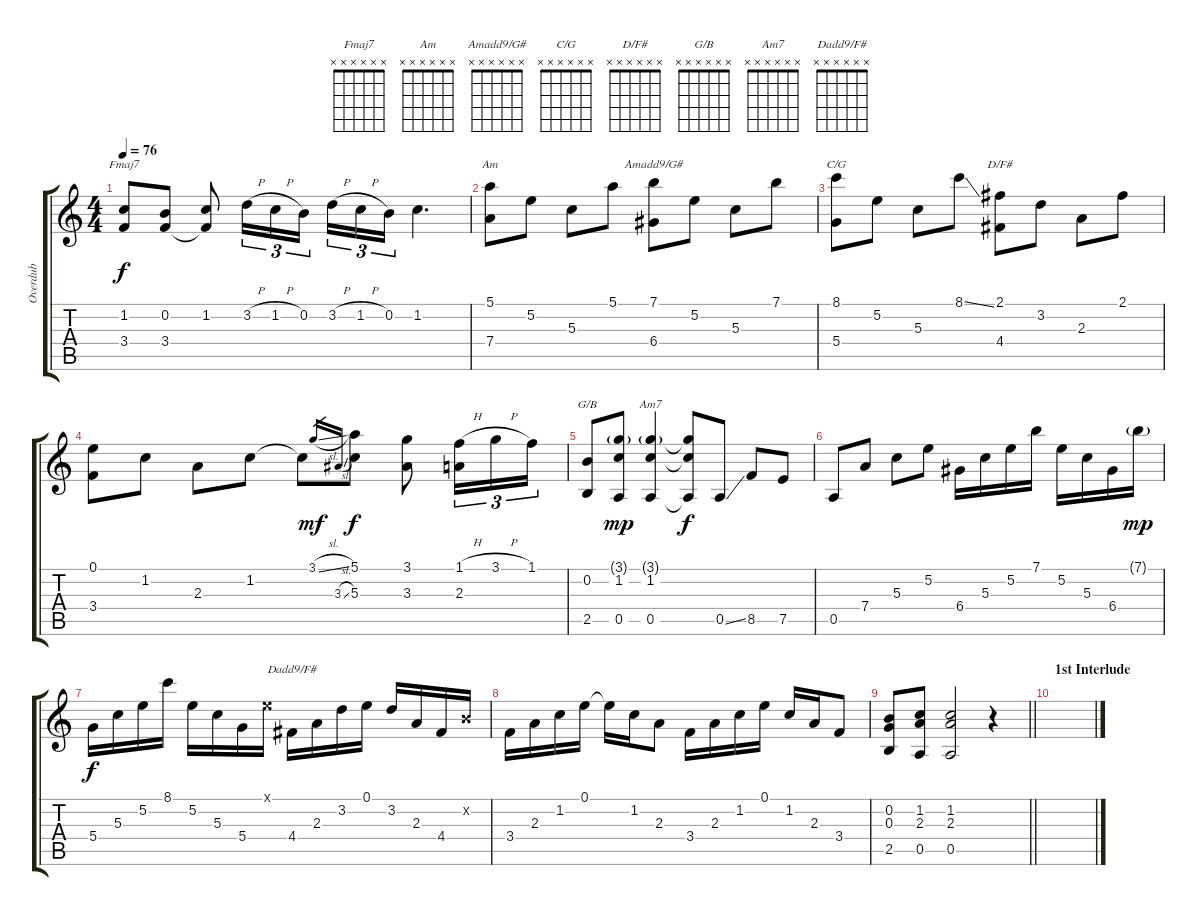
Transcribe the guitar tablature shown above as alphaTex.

\track ("Overdub" "Overdub") {instrument fretlessbass}
\staff {score tabs}
\tuning (E4 B3 G3 D3 A2 E2) {hide}
\chord ("Fmaj7" x x x x x x)
\chord ("Am" x x x x x x)
\chord ("Amadd9/G#" x x x x x x)
\chord ("C/G" x x x x x x)
\chord ("D/F#" x x x x x x)
\chord ("G/B" x x x x x x)
\chord ("Am7" x x x x x x)
\chord ("Dadd9/F#" x x x x x x)
\ts (4 4)
\tempo 76
\clef g2
\ks c
(1.2 3.4).8{ch "Fmaj7" dy f} (0.2 3.4).8 (1.2 3.4{t}).8 3.2{h}.16{tu (3 2)} 1.2{h}.16{tu (3 2)} 0.2.16{tu (3 2)} 3.2{h}.16{tu (3 2)} 1.2{h}.16{tu (3 2)} 0.2.16{tu (3 2)} 1.2.4{d} |
(5.1 7.4).8{ch "Am"} 5.2.8 5.3.8 5.1.8 (7.1 6.4).8{ch "Amadd9/G#"} 5.2.8 5.3.8 7.1.8 |
(8.1 5.4).8{ch "C/G"} 5.2.8 5.3.8 8.1{ss}.8 (2.1 4.4).8{ch "D/F#"} 3.2.8 2.3.8 2.1.8 |
(0.1 3.4).8 1.2.8 2.3.8 1.2.8 1.2{t}.8 3.1{sl}.16{gr dy mf} 3.3{sl}.16{gr} (5.1 5.3).8{dy f} (3.1 3.3).8 (1.1{h} 2.3).16{tu (3 2)} 3.1{h}.16{tu (3 2)} 1.1.16{tu (3 2)} |
(0.2 2.5).8{ch "G/B"} (3.1{g} 1.2 0.5).8{dy mp} (3.1{g} 1.2 0.5).4{ch "Am7"} (3.1{t} 1.2{t} 0.5{t}).8{dy f} 0.5{ss}.8 8.5.8 7.5.8 |
0.5.8 7.4.8 5.3.8 5.2.8 6.4.16 5.3.16 5.2.16 7.1.16 5.2.16 5.3.16 6.4.16 7.1{g}.16{dy mp} |
5.4.16{dy f} 5.3.16 5.2.16 8.1.16 5.2.16 5.3.16 5.4.16 0.1{x}.16 4.4.16{ch "Dadd9/F#"} 2.3.16 3.2.16 0.1.16 3.2.16 2.3.16 4.4.16 0.2{x}.16 |
3.4.16 2.3.16 1.2.16 0.1.16 0.1{t}.16 1.2.16 2.3.8 3.4.16 2.3.16 1.2.16 0.1.16 1.2.16 2.3.16 3.4.8 |
\barLineRight lightlight
(0.2 0.3 2.5).8 (1.2 2.3 0.5).8 (1.2 2.3 0.5).2 r.4 |
\section ("" "1st Interlude")
